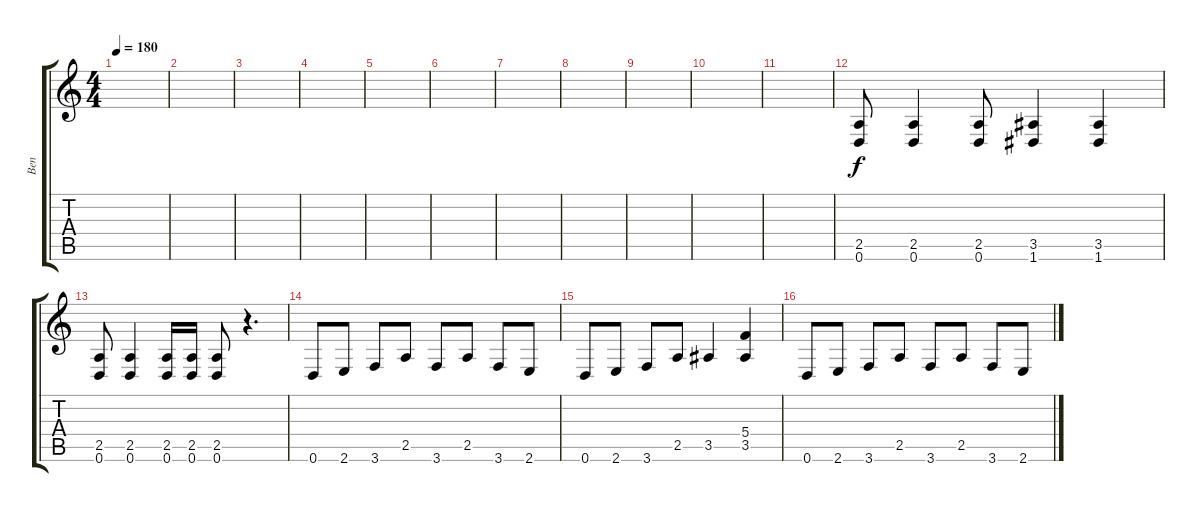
\track ("Ben" "Ben") {instrument distortionguitar}
\staff {score tabs}
\tuning (D4 A3 F3 C3 G2 D2) {hide}
\ts (4 4)
\tempo 180
\clef g2
\ks c
|
|
|
|
|
|
|
|
|
|
|
(2.5 0.6).8 (2.5 0.6).4 (2.5 0.6).8 (3.5 1.6).4 (3.5 1.6).4 |
(2.5 0.6).8 (2.5 0.6).4 (2.5 0.6).16 (2.5 0.6).16 (2.5 0.6).8 r.4{d} |
0.6.8 2.6.8 3.6.8 2.5.8 3.6.8 2.5.8 3.6.8 2.6.8 |
0.6.8 2.6.8 3.6.8 2.5.8 3.5.4 (5.4 3.5).4 |
0.6.8 2.6.8 3.6.8 2.5.8 3.6.8 2.5.8 3.6.8 2.6.8
